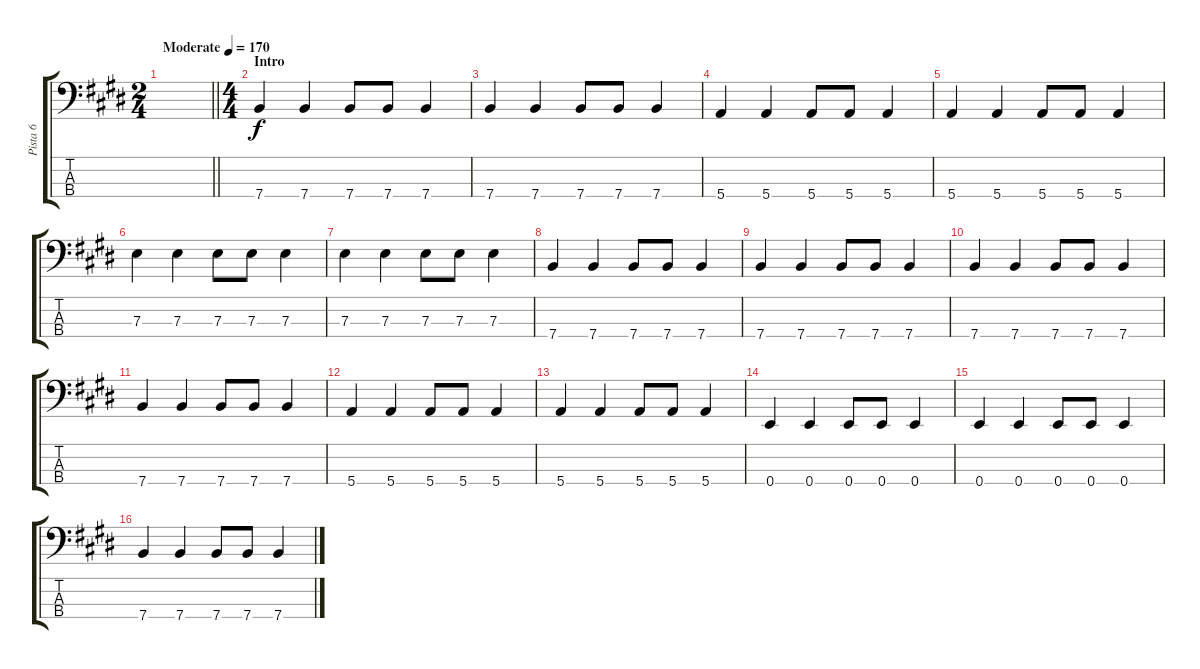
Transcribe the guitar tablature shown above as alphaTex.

\track ("Pista 6" "Pista 6") {instrument electricbassfinger}
\staff {score tabs}
\tuning (G2 D2 A1 E1) {hide}
\ts (2 4)
\tempo (170 "Moderate")
\clef f4
\barLineRight lightlight
\ks e
|
\ts (4 4)
\section ("" "Intro")
7.4.4 7.4.4 7.4.8 7.4.8 7.4.4 |
7.4.4 7.4.4 7.4.8 7.4.8 7.4.4 |
5.4.4 5.4.4 5.4.8 5.4.8 5.4.4 |
5.4.4 5.4.4 5.4.8 5.4.8 5.4.4 |
7.3.4 7.3.4 7.3.8 7.3.8 7.3.4 |
7.3.4 7.3.4 7.3.8 7.3.8 7.3.4 |
7.4.4 7.4.4 7.4.8 7.4.8 7.4.4 |
7.4.4 7.4.4 7.4.8 7.4.8 7.4.4 |
7.4.4 7.4.4 7.4.8 7.4.8 7.4.4 |
7.4.4 7.4.4 7.4.8 7.4.8 7.4.4 |
5.4.4 5.4.4 5.4.8 5.4.8 5.4.4 |
5.4.4 5.4.4 5.4.8 5.4.8 5.4.4 |
0.4.4 0.4.4 0.4.8 0.4.8 0.4.4 |
0.4.4 0.4.4 0.4.8 0.4.8 0.4.4 |
7.4.4 7.4.4 7.4.8 7.4.8 7.4.4
